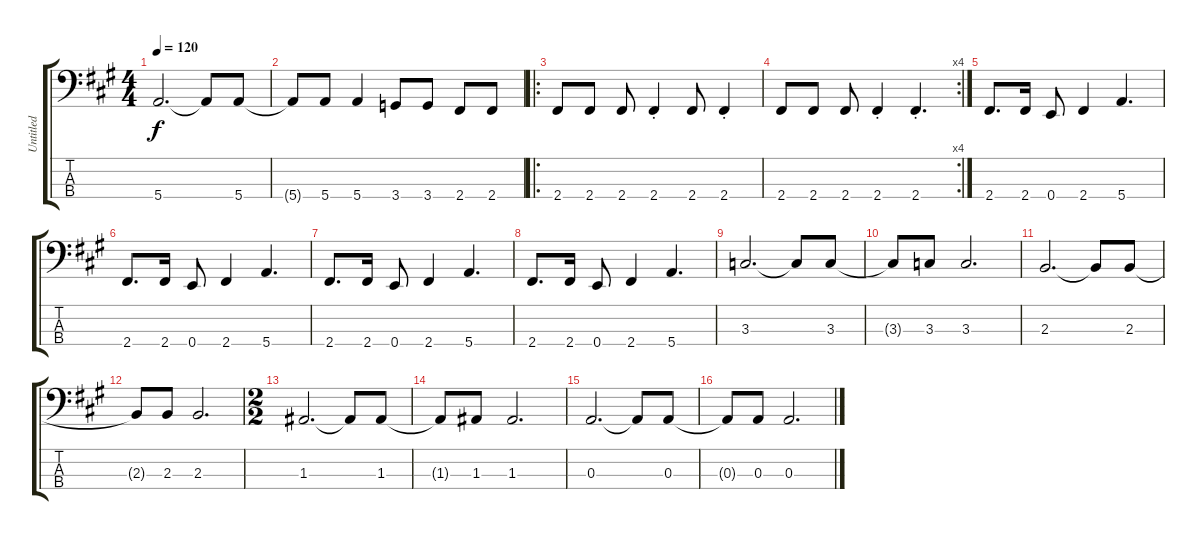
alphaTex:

\track ("Untitled" "Untitled") {instrument electricbasspick}
\staff {score tabs}
\tuning (G2 D2 A1 E1) {hide}
\ts (4 4)
\tempo 120
\clef f4
\ks a
5.4.2{d dy f} 5.4{t}.8 5.4.8 |
5.4{t}.8 5.4.8 5.4.4 3.4.8 3.4.8 2.4.8 2.4.8 |
\ro
2.4.8 2.4.8 2.4.8 2.4{st}.4 2.4.8 2.4{st}.4 |
\rc 4
2.4.8 2.4.8 2.4.8 2.4{st}.4 2.4{st}.4{d} |
2.4.8{d} 2.4.16 0.4.8 2.4.4 5.4.4{d} |
2.4.8{d} 2.4.16 0.4.8 2.4.4 5.4.4{d} |
2.4.8{d} 2.4.16 0.4.8 2.4.4 5.4.4{d} |
2.4.8{d} 2.4.16 0.4.8 2.4.4 5.4.4{d} |
3.3.2{d} 3.3{t}.8 3.3.8 |
3.3{t}.8 3.3.8 3.3.2{d} |
2.3.2{d} 2.3{t}.8 2.3.8 |
2.3{t}.8 2.3.8 2.3.2{d} |
\ts (2 2)
1.3.2{d} 1.3{t}.8 1.3.8 |
1.3{t}.8 1.3.8 1.3.2{d} |
0.3.2{d} 0.3{t}.8 0.3.8 |
0.3{t}.8 0.3.8 0.3.2{d}
